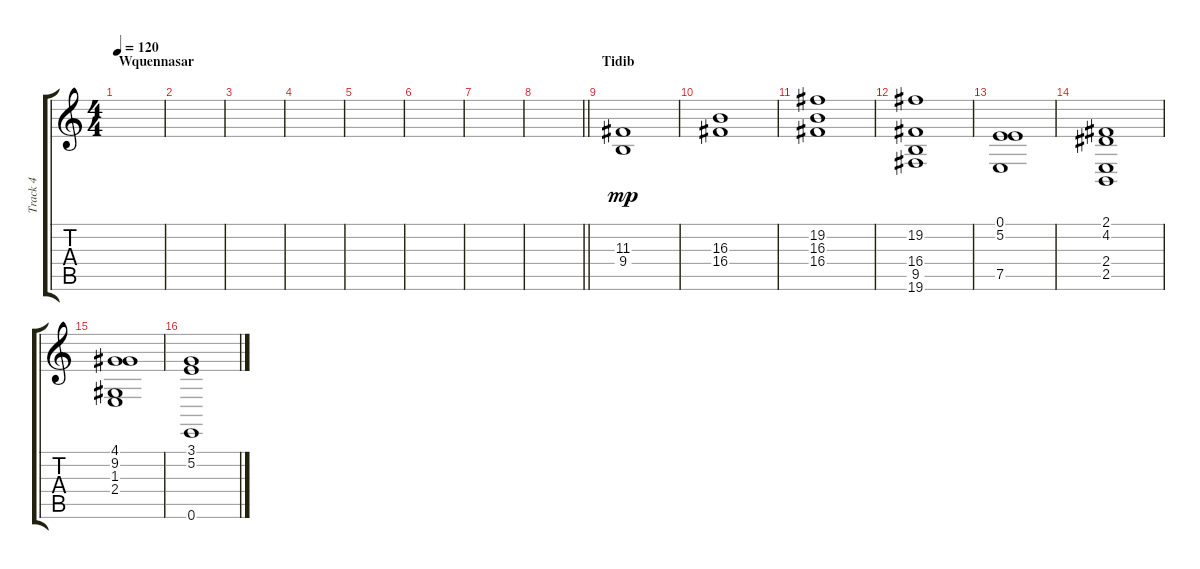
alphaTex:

\track ("Track 4" "Track 4") {instrument stringensemble2}
\staff {score tabs}
\tuning (E4 B3 G3 D3 A2 E2) {hide}
\ts (4 4)
\section ("" "Wquennasar")
\tempo 120
\clef g2
\ks c
|
|
|
|
|
|
|
\barLineRight lightlight
|
\section ("" "Tidib")
(11.3 9.4).1{dy mp} |
(16.3 16.4).1 |
(19.2 16.3 16.4).1 |
(19.2 16.4 9.5 19.6).1 |
(0.1 5.2 7.5).1 |
(2.1 4.2 2.4 2.5).1 |
(4.1 9.2 1.3 2.4).1 |
(3.1 5.2 0.6).1
